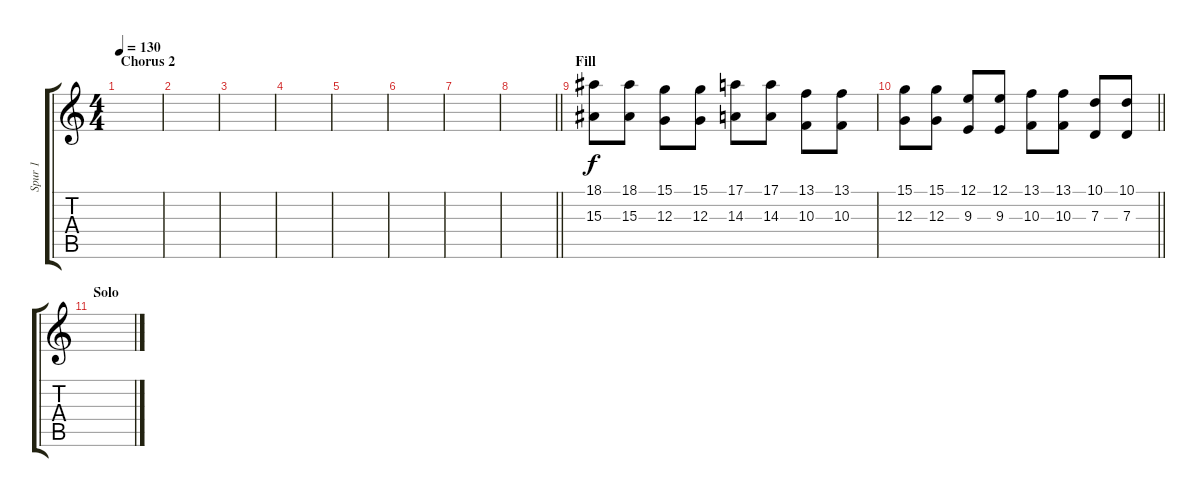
\track ("Spur 1" "Spur 1") {instrument pad3polysynth}
\staff {score tabs}
\tuning (E4 B3 G3 D3 A2 E2) {hide}
\ts (4 4)
\section ("" "Chorus 2")
\tempo 130
\clef g2
\ks c
|
|
|
|
|
|
|
\barLineRight lightlight
|
\section ("" "Fill")
(18.1 15.3).8 (18.1 15.3).8 (15.1 12.3).8 (15.1 12.3).8 (17.1 14.3).8 (17.1 14.3).8 (13.1 10.3).8 (13.1 10.3).8 |
\barLineRight lightlight
(15.1 12.3).8 (15.1 12.3).8 (12.1 9.3).8 (12.1 9.3).8 (13.1 10.3).8 (13.1 10.3).8 (10.1 7.3).8 (10.1 7.3).8 |
\section ("" "Solo")
